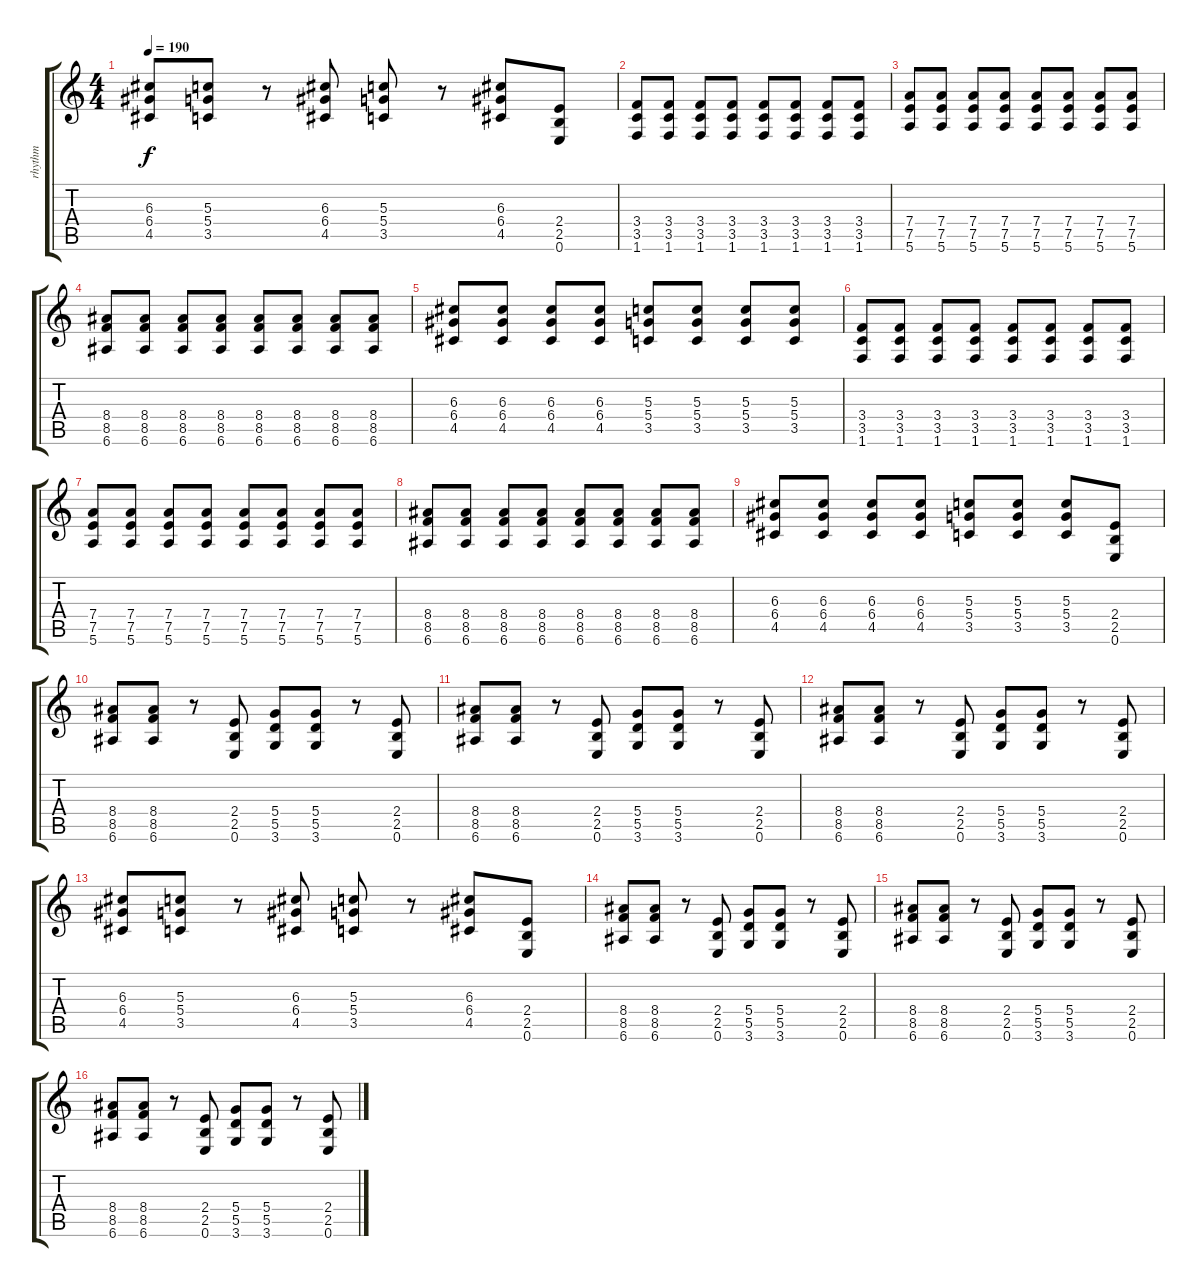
\track ("rhythm " "rhythm ") {instrument overdrivenguitar}
\staff {score tabs}
\tuning (E4 B3 G3 D3 A2 E2) {hide}
\ts (4 4)
\tempo 190
\clef g2
\ks c
(6.3 6.4 4.5).8{dy f} (5.3 5.4 3.5).8 r.8 (6.3 6.4 4.5).8 (5.3 5.4 3.5).8 r.8 (6.3 6.4 4.5).8 (2.4 2.5 0.6).8 |
(3.4 3.5 1.6).8 (3.4 3.5 1.6).8 (3.4 3.5 1.6).8 (3.4 3.5 1.6).8 (3.4 3.5 1.6).8 (3.4 3.5 1.6).8 (3.4 3.5 1.6).8 (3.4 3.5 1.6).8 |
(7.4 7.5 5.6).8 (7.4 7.5 5.6).8 (7.4 7.5 5.6).8 (7.4 7.5 5.6).8 (7.4 7.5 5.6).8 (7.4 7.5 5.6).8 (7.4 7.5 5.6).8 (7.4 7.5 5.6).8 |
(8.4 8.5 6.6).8 (8.4 8.5 6.6).8 (8.4 8.5 6.6).8 (8.4 8.5 6.6).8 (8.4 8.5 6.6).8 (8.4 8.5 6.6).8 (8.4 8.5 6.6).8 (8.4 8.5 6.6).8 |
(6.3 6.4 4.5).8 (6.3 6.4 4.5).8 (6.3 6.4 4.5).8 (6.3 6.4 4.5).8 (5.3 5.4 3.5).8 (5.3 5.4 3.5).8 (5.3 5.4 3.5).8 (5.3 5.4 3.5).8 |
(3.4 3.5 1.6).8 (3.4 3.5 1.6).8 (3.4 3.5 1.6).8 (3.4 3.5 1.6).8 (3.4 3.5 1.6).8 (3.4 3.5 1.6).8 (3.4 3.5 1.6).8 (3.4 3.5 1.6).8 |
(7.4 7.5 5.6).8 (7.4 7.5 5.6).8 (7.4 7.5 5.6).8 (7.4 7.5 5.6).8 (7.4 7.5 5.6).8 (7.4 7.5 5.6).8 (7.4 7.5 5.6).8 (7.4 7.5 5.6).8 |
(8.4 8.5 6.6).8 (8.4 8.5 6.6).8 (8.4 8.5 6.6).8 (8.4 8.5 6.6).8 (8.4 8.5 6.6).8 (8.4 8.5 6.6).8 (8.4 8.5 6.6).8 (8.4 8.5 6.6).8 |
(6.3 6.4 4.5).8 (6.3 6.4 4.5).8 (6.3 6.4 4.5).8 (6.3 6.4 4.5).8 (5.3 5.4 3.5).8 (5.3 5.4 3.5).8 (5.3 5.4 3.5).8 (2.4 2.5 0.6).8 |
(8.4 8.5 6.6).8 (8.4 8.5 6.6).8 r.8 (2.4 2.5 0.6).8 (5.4 5.5 3.6).8 (5.4 5.5 3.6).8 r.8 (2.4 2.5 0.6).8 |
(8.4 8.5 6.6).8 (8.4 8.5 6.6).8 r.8 (2.4 2.5 0.6).8 (5.4 5.5 3.6).8 (5.4 5.5 3.6).8 r.8 (2.4 2.5 0.6).8 |
(8.4 8.5 6.6).8 (8.4 8.5 6.6).8 r.8 (2.4 2.5 0.6).8 (5.4 5.5 3.6).8 (5.4 5.5 3.6).8 r.8 (2.4 2.5 0.6).8 |
(6.3 6.4 4.5).8 (5.3 5.4 3.5).8 r.8 (6.3 6.4 4.5).8 (5.3 5.4 3.5).8 r.8 (6.3 6.4 4.5).8 (2.4 2.5 0.6).8 |
(8.4 8.5 6.6).8 (8.4 8.5 6.6).8 r.8 (2.4 2.5 0.6).8 (5.4 5.5 3.6).8 (5.4 5.5 3.6).8 r.8 (2.4 2.5 0.6).8 |
(8.4 8.5 6.6).8 (8.4 8.5 6.6).8 r.8 (2.4 2.5 0.6).8 (5.4 5.5 3.6).8 (5.4 5.5 3.6).8 r.8 (2.4 2.5 0.6).8 |
(8.4 8.5 6.6).8 (8.4 8.5 6.6).8 r.8 (2.4 2.5 0.6).8 (5.4 5.5 3.6).8 (5.4 5.5 3.6).8 r.8 (2.4 2.5 0.6).8
